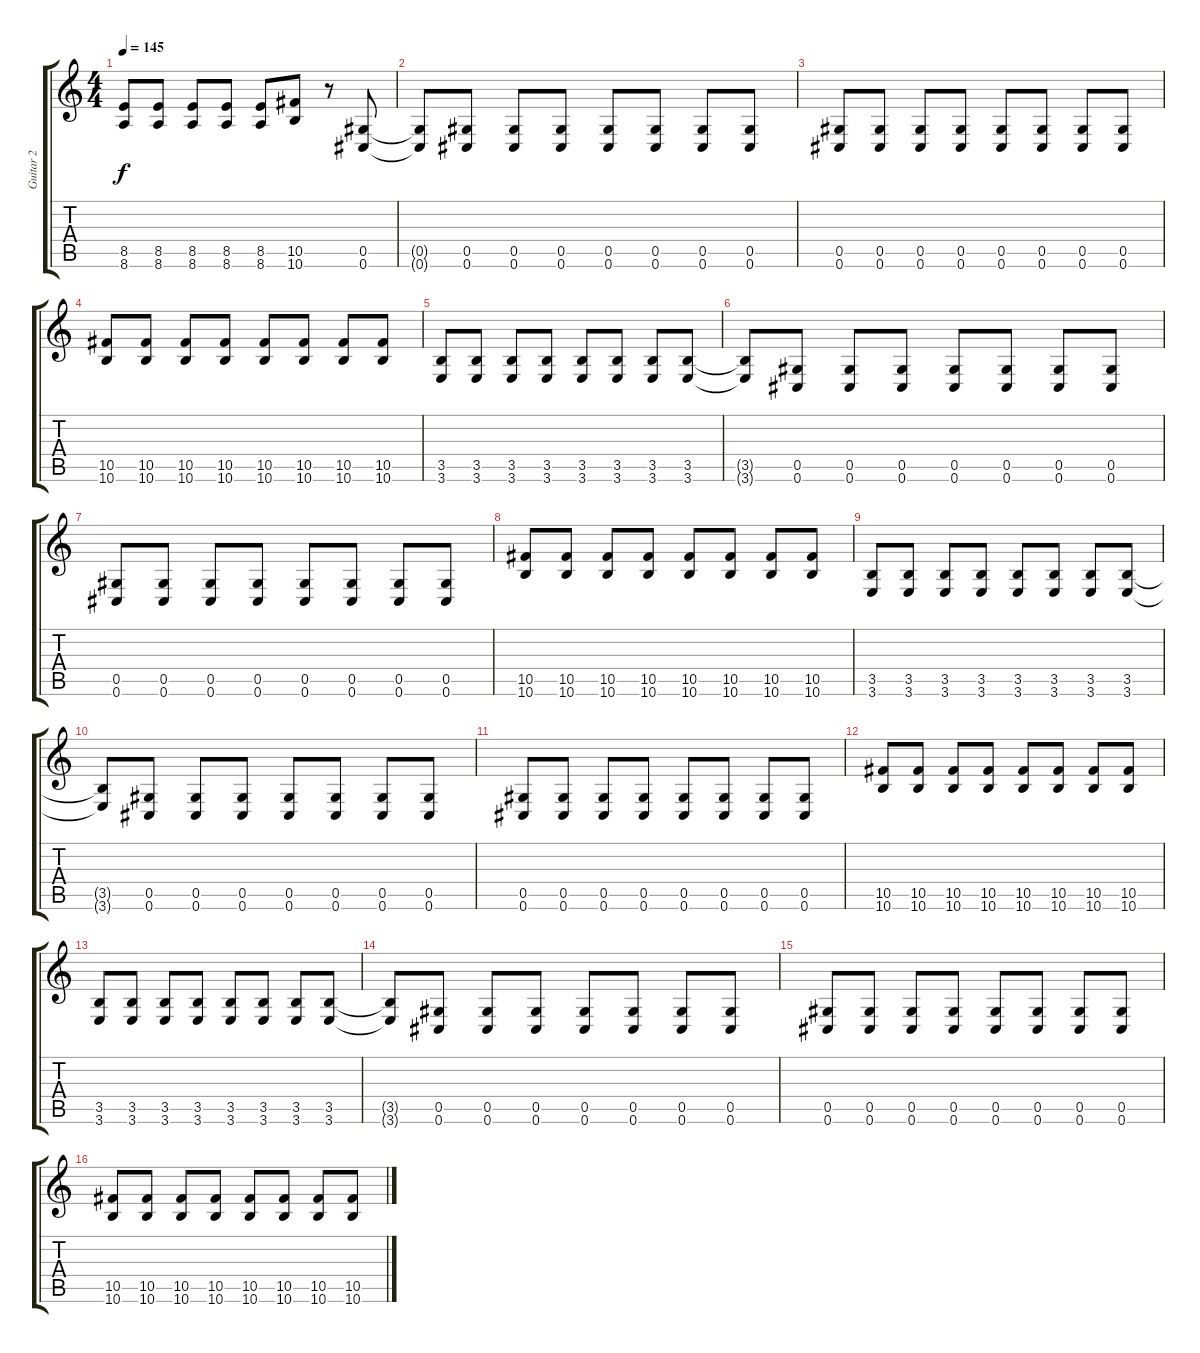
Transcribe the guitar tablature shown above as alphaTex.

\track ("Guitar 2" "Guitar 2") {instrument distortionguitar}
\staff {score tabs}
\tuning (Eb4 Bb3 Gb3 Db3 Ab2 Db2) {hide}
\ts (4 4)
\tempo 145
\clef g2
\ks c
(8.5 8.6).8{dy f} (8.5 8.6).8 (8.5 8.6).8 (8.5 8.6).8 (8.5 8.6).8 (10.5 10.6).8 r.8 (0.5 0.6).8 |
(0.5{t} 0.6{t}).8 (0.5 0.6).8 (0.5 0.6).8 (0.5 0.6).8 (0.5 0.6).8 (0.5 0.6).8 (0.5 0.6).8 (0.5 0.6).8 |
(0.5 0.6).8 (0.5 0.6).8 (0.5 0.6).8 (0.5 0.6).8 (0.5 0.6).8 (0.5 0.6).8 (0.5 0.6).8 (0.5 0.6).8 |
(10.5 10.6).8 (10.5 10.6).8 (10.5 10.6).8 (10.5 10.6).8 (10.5 10.6).8 (10.5 10.6).8 (10.5 10.6).8 (10.5 10.6).8 |
(3.5 3.6).8 (3.5 3.6).8 (3.5 3.6).8 (3.5 3.6).8 (3.5 3.6).8 (3.5 3.6).8 (3.5 3.6).8 (3.5 3.6).8 |
(3.5{t} 3.6{t}).8 (0.5 0.6).8 (0.5 0.6).8 (0.5 0.6).8 (0.5 0.6).8 (0.5 0.6).8 (0.5 0.6).8 (0.5 0.6).8 |
(0.5 0.6).8 (0.5 0.6).8 (0.5 0.6).8 (0.5 0.6).8 (0.5 0.6).8 (0.5 0.6).8 (0.5 0.6).8 (0.5 0.6).8 |
(10.5 10.6).8 (10.5 10.6).8 (10.5 10.6).8 (10.5 10.6).8 (10.5 10.6).8 (10.5 10.6).8 (10.5 10.6).8 (10.5 10.6).8 |
(3.5 3.6).8 (3.5 3.6).8 (3.5 3.6).8 (3.5 3.6).8 (3.5 3.6).8 (3.5 3.6).8 (3.5 3.6).8 (3.5 3.6).8 |
(3.5{t} 3.6{t}).8 (0.5 0.6).8 (0.5 0.6).8 (0.5 0.6).8 (0.5 0.6).8 (0.5 0.6).8 (0.5 0.6).8 (0.5 0.6).8 |
(0.5 0.6).8 (0.5 0.6).8 (0.5 0.6).8 (0.5 0.6).8 (0.5 0.6).8 (0.5 0.6).8 (0.5 0.6).8 (0.5 0.6).8 |
(10.5 10.6).8 (10.5 10.6).8 (10.5 10.6).8 (10.5 10.6).8 (10.5 10.6).8 (10.5 10.6).8 (10.5 10.6).8 (10.5 10.6).8 |
(3.5 3.6).8 (3.5 3.6).8 (3.5 3.6).8 (3.5 3.6).8 (3.5 3.6).8 (3.5 3.6).8 (3.5 3.6).8 (3.5 3.6).8 |
(3.5{t} 3.6{t}).8 (0.5 0.6).8 (0.5 0.6).8 (0.5 0.6).8 (0.5 0.6).8 (0.5 0.6).8 (0.5 0.6).8 (0.5 0.6).8 |
(0.5 0.6).8 (0.5 0.6).8 (0.5 0.6).8 (0.5 0.6).8 (0.5 0.6).8 (0.5 0.6).8 (0.5 0.6).8 (0.5 0.6).8 |
(10.5 10.6).8 (10.5 10.6).8 (10.5 10.6).8 (10.5 10.6).8 (10.5 10.6).8 (10.5 10.6).8 (10.5 10.6).8 (10.5 10.6).8
